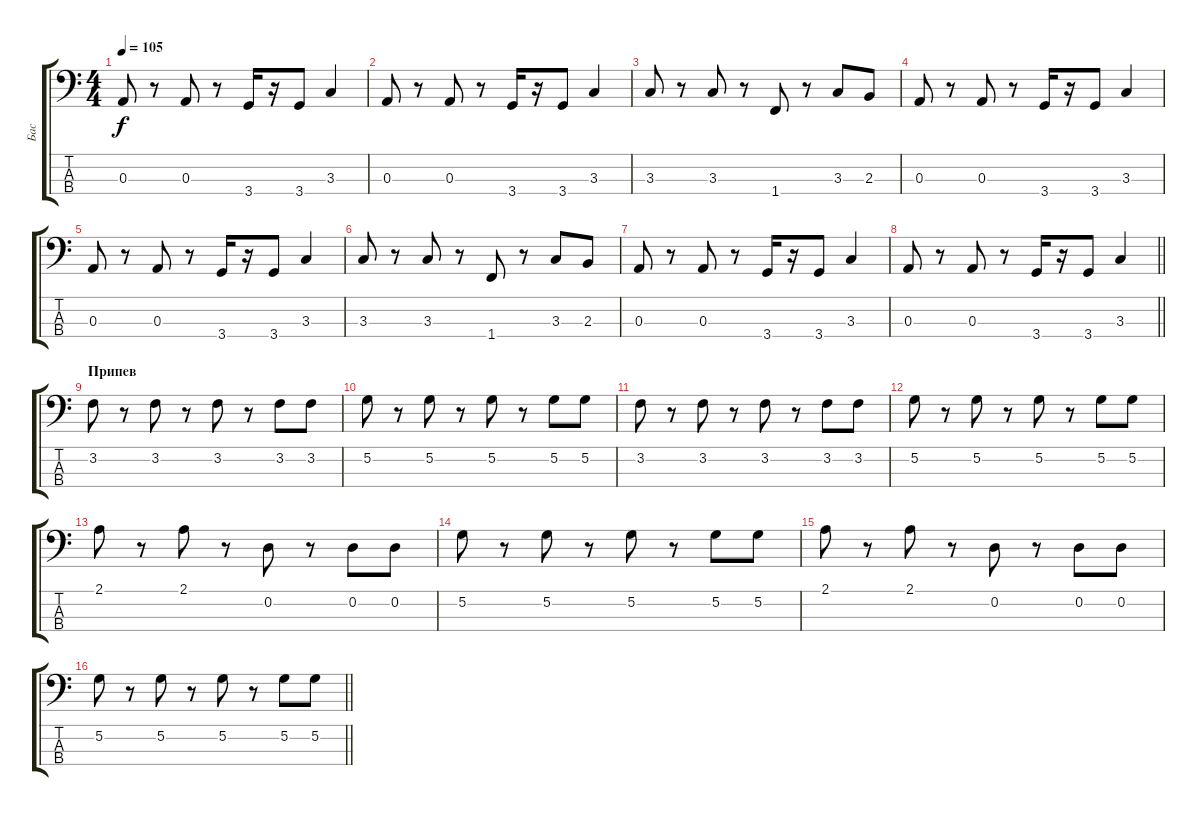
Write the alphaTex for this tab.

\track ("Бас" "Бас") {instrument acousticbass}
\staff {score tabs}
\tuning (G2 D2 A1 E1) {hide}
\ts (4 4)
\tempo 105
\clef f4
\ks c
0.3.8{dy f} r.8 0.3.8 r.8 3.4.16 r.16 3.4.8 3.3.4 |
0.3.8 r.8 0.3.8 r.8 3.4.16 r.16 3.4.8 3.3.4 |
3.3.8 r.8 3.3.8 r.8 1.4.8 r.8 3.3.8 2.3.8 |
0.3.8 r.8 0.3.8 r.8 3.4.16 r.16 3.4.8 3.3.4 |
0.3.8 r.8 0.3.8 r.8 3.4.16 r.16 3.4.8 3.3.4 |
3.3.8 r.8 3.3.8 r.8 1.4.8 r.8 3.3.8 2.3.8 |
0.3.8 r.8 0.3.8 r.8 3.4.16 r.16 3.4.8 3.3.4 |
\barLineRight lightlight
0.3.8 r.8 0.3.8 r.8 3.4.16 r.16 3.4.8 3.3.4 |
\section ("" "Припев")
3.2.8 r.8 3.2.8 r.8 3.2.8 r.8 3.2.8 3.2.8 |
5.2.8 r.8 5.2.8 r.8 5.2.8 r.8 5.2.8 5.2.8 |
3.2.8 r.8 3.2.8 r.8 3.2.8 r.8 3.2.8 3.2.8 |
5.2.8 r.8 5.2.8 r.8 5.2.8 r.8 5.2.8 5.2.8 |
2.1.8 r.8 2.1.8 r.8 0.2.8 r.8 0.2.8 0.2.8 |
5.2.8 r.8 5.2.8 r.8 5.2.8 r.8 5.2.8 5.2.8 |
2.1.8 r.8 2.1.8 r.8 0.2.8 r.8 0.2.8 0.2.8 |
\barLineRight lightlight
5.2.8 r.8 5.2.8 r.8 5.2.8 r.8 5.2.8 5.2.8
